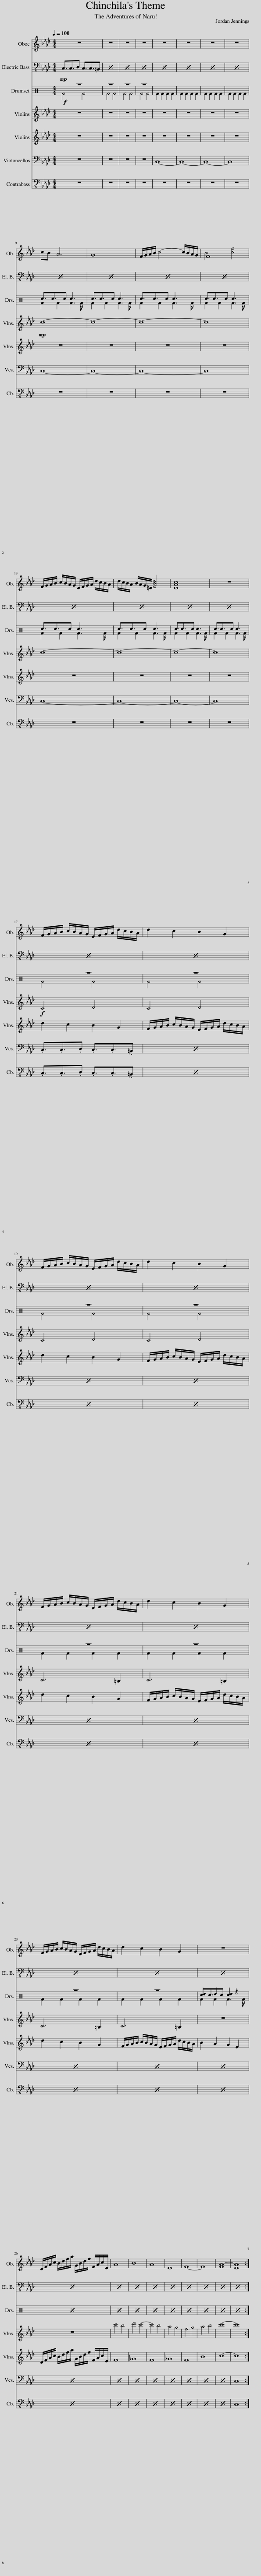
X:1
%%score ( 1 2 ) 3 ( 4 5 6 ) 7 8 9 10
L:1/8
Q:1/4=100
M:4/4
I:linebreak $
K:Ab
V:1 treble
V:2 treble
V:3 bass-8
V:4 perc
K:none
V:5 perc
K:none
V:6 perc
K:none
V:7 treble
V:8 treble
V:9 bass
V:10 bass-8
V:1
 z8 | z8 | z8 | z8 | z8 | %5
 z8 | z8 | z8 |$ cB A6 | G8 | %10
 F/G/A/B/ c4- c/B/A/G/ | F8 |$ F/G/A/B/ c/B/A/G/ E/F/G/A/ d/c/B/A/ | d/c/B/A/ B/A/G/=E/ [FBd]4 | [EAc]8 | %15
 z8 |$ F/G/A/B/ c/B/A/G/ E/F/G/A/ d/c/B/A/ | d2 c2 B2 G2 |$ F/G/A/B/ c/B/A/G/ E/F/G/A/ d/c/B/A/ | d2 c2 B2 G2 |$ %20
 F/G/A/B/ c/B/A/G/ E/F/G/A/ d/c/B/A/ | d2 c2 B2 G2 |$ F/G/A/B/ c/B/A/G/ E/F/G/A/ d/c/B/A/ | d2 c2 B2 G2 | z8 |$ %25
 D/F/A/c/ B/d/f/a/ G/B/d/f/ F/A/c/E/ | A8 | B8 | A8 | E8 | %30
 F8- | F8 | [FA-]8 | [EA]8 :| %34
V:2
 x8 | x8 | x8 | x8 | x8 | %5
 x8 | x8 | x8 |$ x8 | x8 | %10
 x8 | B4 [cf]4 |$ x8 | x8 | x8 | %15
 x8 |$ x8 | x8 |$ x8 | x8 |$ %20
 x8 | x8 |$ x8 | x8 | x8 |$ %25
 x8 | x8 | x8 | x8 | x8 | %30
 x8 | x8 | x8 | x8 :| %34
V:3
!mp! C,3/2C,3/2D, C,3/2C,3/2=B,, | x8 | x8 | x8 | x8 | %5
 x8 | x8 | x8 |$ x8 | x8 | %10
 x8 | x8 |$ x8 | x8 | x8 | %15
 x8 |$ x8 | x8 |$ x8 | x8 |$ %20
 x8 | x8 |$ x8 | x8 | x8 |$ %25
 x8 | x8 | x8 | x8 | x8 | %30
 x8 | x8 | x8 | x8 :| %34
V:4
[K:C]!f! z8 | z8 | z8 | z8 | F2 F2 F2 F2 | %5
 F2 F2 F2 F2 | F2 F2 F2 F2 | F2 F2 F2 F2 |$ F2 F2 F3 F | F2 F2 F3 F | %10
 F2 F2 F3 F | F2 F2 F3 F |$ F2 F2 F3 F | F2 F2 F3 F | F2 F2 F3 F | %15
 F2 F2 F3 F |$ z8 | z8 |$ z8 | z8 |$ %20
 z8 | z8 |$ z8 | z8 | F2 F2 F3 F |$ %25
 x8 | x8 | x8 | x8 | x8 | %30
 x8 | x8 | x8 | x8 :| %34
V:5
[K:C] F4 F4 | F4 F4 | F4 F4 | F4 F4 | x8 | %5
 x8 | x8 | x8 |$ c3/2c3/2c c3 z | c3/2c3/2c c3 z | %10
 c3/2c3/2c c3 z | c3/2c3/2c c3 z |$ c3/2c3/2c c3 z | c3/2c3/2c c3 z | c3/2c3/2c c3 z | %15
 c3/2c3/2c c3 z |$ F4 F4 | F4 F4 |$ F4 F4 | F4 F4 |$ %20
 F2 F2 F2 F2 | F2 F2 F2 F2 |$ F2 F2 F2 F2 | F2 F2 F2 F2 | c3/2c3/2c c3 z |$ %25
 x8 | x8 | x8 | x8 | x8 | %30
 x8 | x8 | x8 | x8 :| %34
V:6
[K:C] x8 | x8 | x8 | x8 | x8 | %5
 x8 | x8 | x8 |$ x8 | x8 | %10
 x8 | x8 |$ x8 | x8 | x8 | %15
 x8 |$ x8 | x8 |$ x8 | x8 |$ %20
 x8 | x8 |$ x8 | x8 | _d2 _d2 _d2 z2 |$ %25
 x8 | x8 | x8 | x8 | x8 | %30
 x8 | x8 | x8 | x8 :| %34
V:7
 z8 | z8 | z8 | z8 | z8 | %5
 z8 | z8 | z8 |$!mp! c8- | c8- | %10
 c8- | c8 |$ c8- | c8- | c8- | %15
 c8 |$!f! C4 D4 | C4 D4 |$ C4 D4 | C4 D4 |$ %20
 C6 =B,2 | C6 =B,2 |$ C6 =B,2 | C6 =B,2 | z8 |$ %25
 z8 | c'4 b4 | d'4 c'4- | c'4 b4 | a4 g4 | %30
 f4 g4 | a4 b4 | c'8- | c'8 :| %34
V:8
 z8 | z8 | z8 | z8 | z8 | %5
 z8 | z8 | z8 |$ z8 | z8 | %10
 z8 | z8 |$ z8 | z8 | z8 | %15
 z8 |$ d2 c2 B2 G2 | F/G/A/B/ c/B/A/G/ E/F/G/A/ d/c/B/A/ |$ d2 c2 B2 G2 | F/G/A/B/ c/B/A/G/ E/F/G/A/ d/c/B/A/ |$ %20
 d2 c2 B2 G2 | F/G/A/B/ c/B/A/G/ E/F/G/A/ d/c/B/A/ |$ d2 c2 B2 G2 | F/G/A/B/ c/B/A/G/ E/F/G/A/ d/c/B/A/ | B2 A2 G2 E2 |$ %25
 D/F/A/c/ B/d/f/a/ G/B/d/f/ F/A/c/E/ | F8 | _G8 | F8 | _G8 | %30
 F8 | B8 | c8- | c8 :| %34
V:9
 z8 | z8 | z8 | z8 | C,8- | %5
 C,8- | C,8- | C,8 |$ C,8- | C,8- | %10
 C,8- | C,8 |$ C,8- | C,8- | C,8- | %15
 C,8 |$ .C,3/2.C,3/2.D, .C,3/2.C,3/2.=B,, | x8 |$ x8 | x8 |$ %20
 x8 | x8 |$ x8 | x8 | x8 |$ %25
 x8 | x8 | x8 | x8 | x8 | %30
 x8 | x8 | x8 | C,8 :| %34
V:10
 z8 | z8 | z8 | z8 | z8 | %5
 z8 | z8 | z8 |$ z8 | z8 | %10
 z8 | z8 |$ z8 | z8 | z8 | %15
 z8 |$ .C,3/2.C,3/2.D, .C,3/2.C,3/2.=B,, | x8 |$ x8 | x8 |$ %20
 x8 | x8 |$ x8 | x8 | x8 |$ %25
 x8 | x8 | x8 | x8 | x8 | %30
 x8 | x8 | x8 | C,8 :| %34
